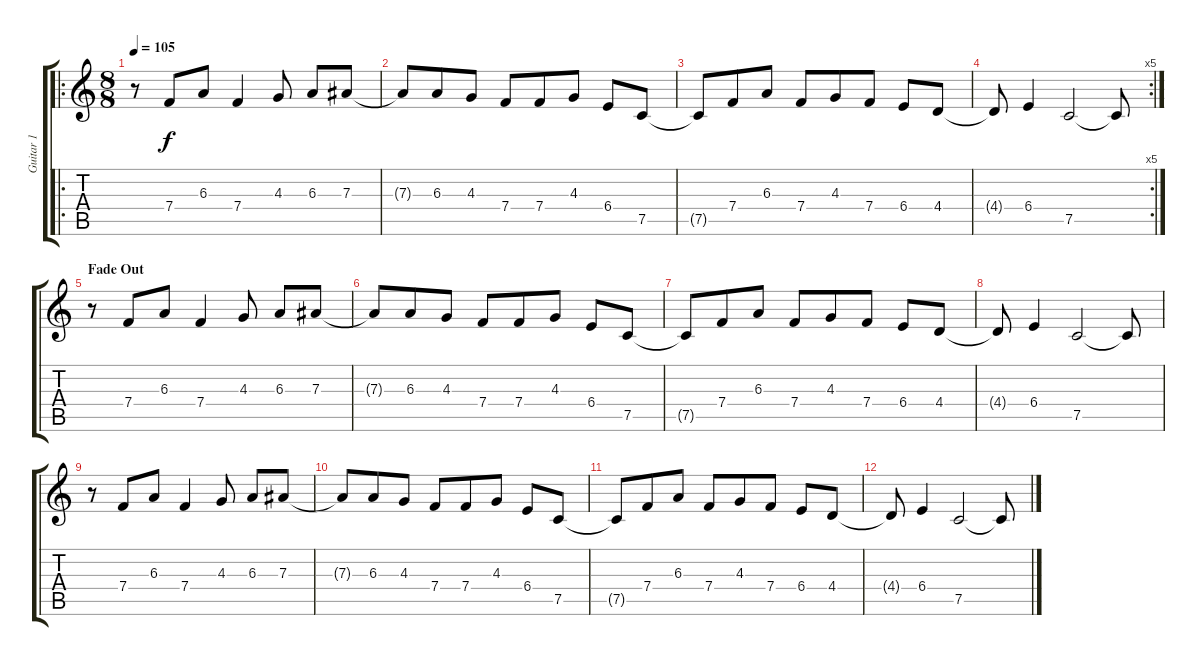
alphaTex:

\track ("Guitar 1" "Guitar 1") {instrument distortionguitar}
\staff {score tabs}
\tuning (C4 G3 Eb3 Bb2 F2 C2) {hide}
\ro
\ts (8 8)
\tempo 105
\clef g2
\ks c
r.8{dy f} 7.4.8 6.3.8 7.4.4 4.3.8 6.3.8 7.3.8 |
7.3{t}.8 6.3.8 4.3.8 7.4.8 7.4.8 4.3.8 6.4.8 7.5.8 |
7.5{t}.8 7.4.8 6.3.8 7.4.8 4.3.8 7.4.8 6.4.8 4.4.8 |
\rc 5
4.4{t}.8 6.4.4 7.5.2 7.5{t}.8 |
\section ("" "Fade Out")
r.8{volume 12} 7.4.8 6.3.8 7.4.4 4.3.8 6.3.8 7.3.8 |
7.3{t}.8{volume 11} 6.3.8 4.3.8 7.4.8 7.4.8 4.3.8 6.4.8 7.5.8 |
7.5{t}.8{volume 10} 7.4.8 6.3.8 7.4.8 4.3.8 7.4.8 6.4.8 4.4.8 |
4.4{t}.8{volume 9} 6.4.4 7.5.2 7.5{t}.8 |
r.8{volume 8} 7.4.8 6.3.8 7.4.4 4.3.8 6.3.8 7.3.8 |
7.3{t}.8{volume 7} 6.3.8 4.3.8 7.4.8 7.4.8 4.3.8 6.4.8 7.5.8 |
7.5{t}.8{volume 6} 7.4.8 6.3.8 7.4.8 4.3.8 7.4.8 6.4.8 4.4.8 |
4.4{t}.8{volume 5} 6.4.4 7.5.2{volume 3} 7.5{t}.8
